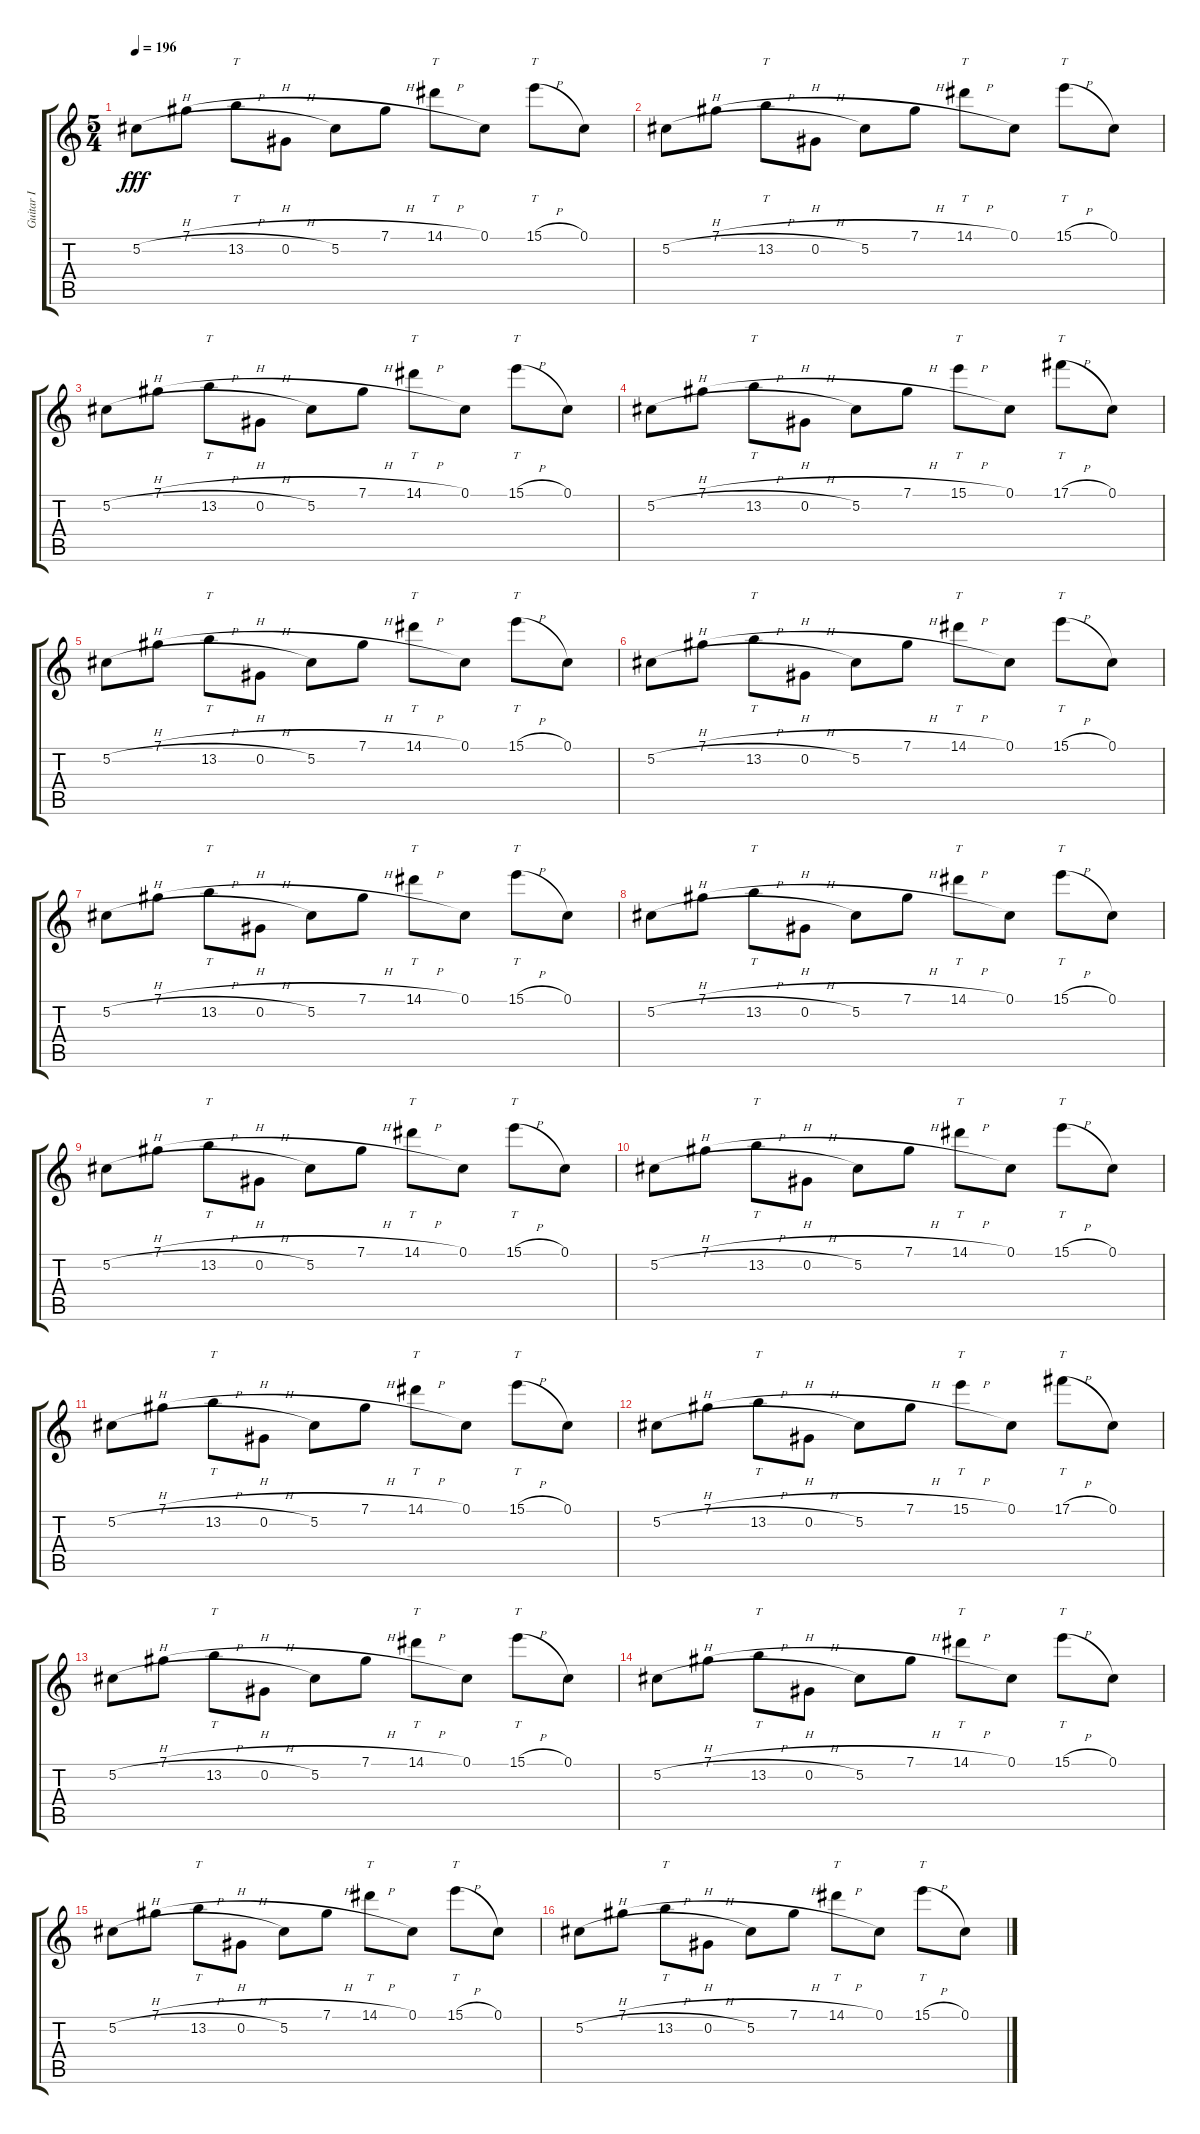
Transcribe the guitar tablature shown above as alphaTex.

\track ("Guitar I" "Guitar I") {instrument distortionguitar}
\staff {score tabs}
\tuning (Db4 Ab3 E3 B2 Gb2 Db2) {hide}
\ts (5 4)
\tempo 196
\clef g2
\ks c
5.2{h}.8{dy fff} 7.1{h}.8 13.2{h}.8{tt} 0.2{h}.8 5.2.8 7.1{h}.8 14.1{h}.8{tt} 0.1.8 15.1{h}.8{tt} 0.1.8 |
5.2{h}.8 7.1{h}.8 13.2{h}.8{tt} 0.2{h}.8 5.2.8 7.1{h}.8 14.1{h}.8{tt} 0.1.8 15.1{h}.8{tt} 0.1.8 |
5.2{h}.8 7.1{h}.8 13.2{h}.8{tt} 0.2{h}.8 5.2.8 7.1{h}.8 14.1{h}.8{tt} 0.1.8 15.1{h}.8{tt} 0.1.8 |
5.2{h}.8 7.1{h}.8 13.2{h}.8{tt} 0.2{h}.8 5.2.8 7.1{h}.8 15.1{h}.8{tt} 0.1.8 17.1{h}.8{tt} 0.1.8 |
5.2{h}.8 7.1{h}.8 13.2{h}.8{tt} 0.2{h}.8 5.2.8 7.1{h}.8 14.1{h}.8{tt} 0.1.8 15.1{h}.8{tt} 0.1.8 |
5.2{h}.8 7.1{h}.8 13.2{h}.8{tt} 0.2{h}.8 5.2.8 7.1{h}.8 14.1{h}.8{tt} 0.1.8 15.1{h}.8{tt} 0.1.8 |
5.2{h}.8 7.1{h}.8 13.2{h}.8{tt} 0.2{h}.8 5.2.8 7.1{h}.8 14.1{h}.8{tt} 0.1.8 15.1{h}.8{tt} 0.1.8 |
5.2{h}.8 7.1{h}.8 13.2{h}.8{tt} 0.2{h}.8 5.2.8 7.1{h}.8 14.1{h}.8{tt} 0.1.8 15.1{h}.8{tt} 0.1.8 |
5.2{h}.8 7.1{h}.8 13.2{h}.8{tt} 0.2{h}.8 5.2.8 7.1{h}.8 14.1{h}.8{tt} 0.1.8 15.1{h}.8{tt} 0.1.8 |
5.2{h}.8 7.1{h}.8 13.2{h}.8{tt} 0.2{h}.8 5.2.8 7.1{h}.8 14.1{h}.8{tt} 0.1.8 15.1{h}.8{tt} 0.1.8 |
5.2{h}.8 7.1{h}.8 13.2{h}.8{tt} 0.2{h}.8 5.2.8 7.1{h}.8 14.1{h}.8{tt} 0.1.8 15.1{h}.8{tt} 0.1.8 |
5.2{h}.8 7.1{h}.8 13.2{h}.8{tt} 0.2{h}.8 5.2.8 7.1{h}.8 15.1{h}.8{tt} 0.1.8 17.1{h}.8{tt} 0.1.8 |
5.2{h}.8 7.1{h}.8 13.2{h}.8{tt} 0.2{h}.8 5.2.8 7.1{h}.8 14.1{h}.8{tt} 0.1.8 15.1{h}.8{tt} 0.1.8 |
5.2{h}.8 7.1{h}.8 13.2{h}.8{tt} 0.2{h}.8 5.2.8 7.1{h}.8 14.1{h}.8{tt} 0.1.8 15.1{h}.8{tt} 0.1.8 |
5.2{h}.8 7.1{h}.8 13.2{h}.8{tt} 0.2{h}.8 5.2.8 7.1{h}.8 14.1{h}.8{tt} 0.1.8 15.1{h}.8{tt} 0.1.8 |
5.2{h}.8 7.1{h}.8 13.2{h}.8{tt} 0.2{h}.8 5.2.8 7.1{h}.8 14.1{h}.8{tt} 0.1.8 15.1{h}.8{tt} 0.1.8
